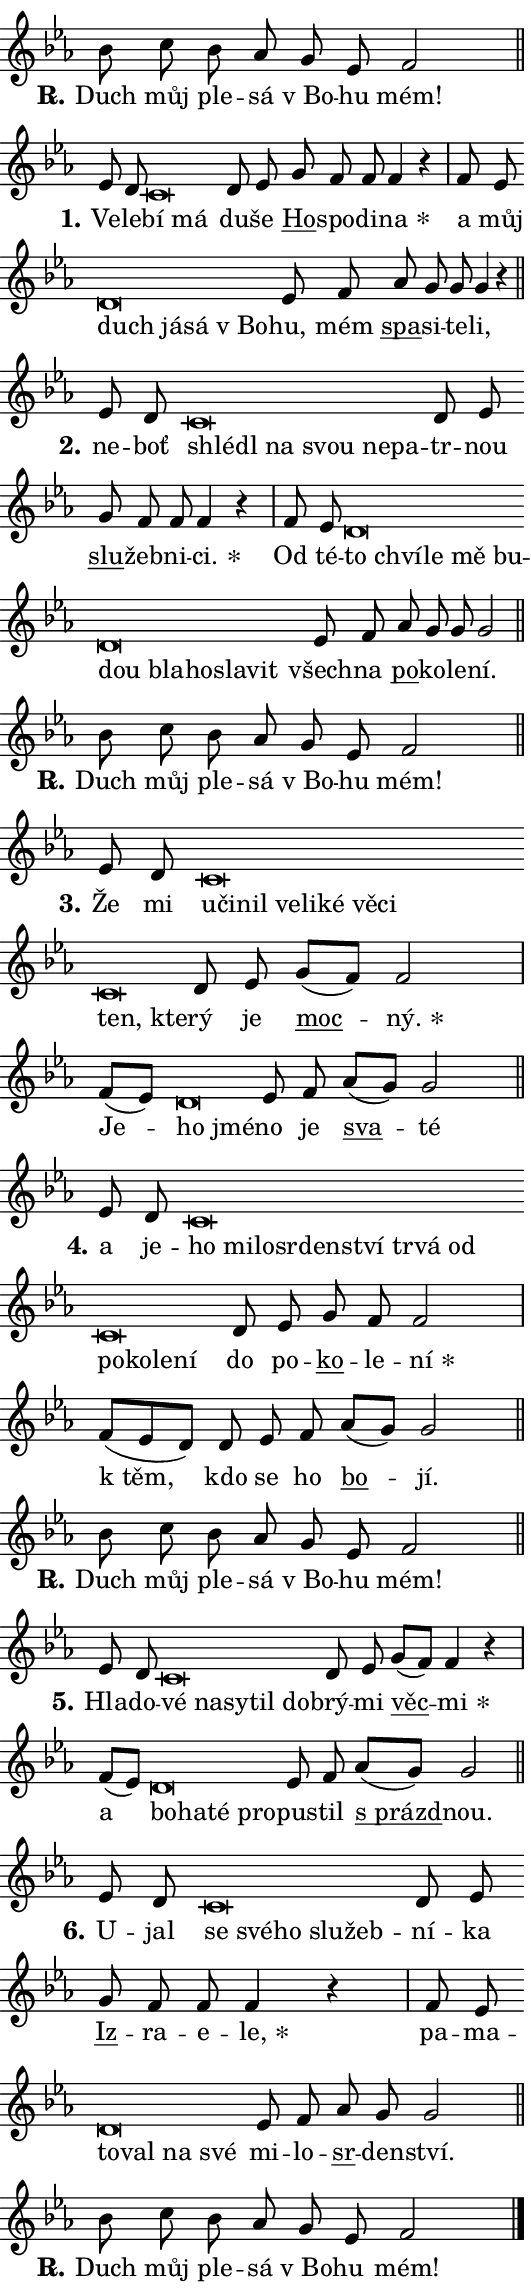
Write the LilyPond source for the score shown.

\version "2.24.0"
\header { tagline = "" }
\paper {
  indent = 0\cm
  top-margin = 0\cm
  right-margin = 0.13\cm % to fit lyric hyphens
  bottom-margin = 0\cm
  left-margin = 0\cm
  paper-width = 9\cm
  page-breaking = #ly:one-page-breaking
  system-system-spacing.basic-distance = #11
  score-system-spacing.basic-distance = #11
  ragged-last = ##f
}


%% Author: Thomas Morley
%% https://lists.gnu.org/archive/html/lilypond-user/2020-05/msg00002.html
#(define (line-position grob)
"Returns position of @var[grob} in current system:
   @code{'start}, if at first time-step
   @code{'end}, if at last time-step
   @code{'middle} otherwise
"
  (let* ((col (ly:item-get-column grob))
         (ln (ly:grob-object col 'left-neighbor))
         (rn (ly:grob-object col 'right-neighbor))
         (col-to-check-left (if (ly:grob? ln) ln col))
         (col-to-check-right (if (ly:grob? rn) rn col))
         (break-dir-left
           (and
             (ly:grob-property col-to-check-left 'non-musical #f)
             (ly:item-break-dir col-to-check-left)))
         (break-dir-right
           (and
             (ly:grob-property col-to-check-right 'non-musical #f)
             (ly:item-break-dir col-to-check-right))))
        (cond ((eqv? 1 break-dir-left) 'start)
              ((eqv? -1 break-dir-right) 'end)
              (else 'middle))))

#(define (tranparent-at-line-position vctor)
  (lambda (grob)
  "Relying on @code{line-position} select the relevant enry from @var{vctor}.
Used to determine transparency,"
    (case (line-position grob)
      ((end) (not (vector-ref vctor 0)))
      ((middle) (not (vector-ref vctor 1)))
      ((start) (not (vector-ref vctor 2))))))

noteHeadBreakVisibility =
#(define-music-function (break-visibility)(vector?)
"Makes @code{NoteHead}s transparent relying on @var{break-visibility}"
#{
  \override NoteHead.transparent =
    #(tranparent-at-line-position break-visibility)
#})

#(define delete-ledgers-for-transparent-note-heads
  (lambda (grob)
    "Reads whether a @code{NoteHead} is transparent.
If so this @code{NoteHead} is removed from @code{'note-heads} from
@var{grob}, which is supposed to be @code{LedgerLineSpanner}.
As a result ledgers are not printed for this @code{NoteHead}"
    (let* ((nhds-array (ly:grob-object grob 'note-heads))
           (nhds-list
             (if (ly:grob-array? nhds-array)
                 (ly:grob-array->list nhds-array)
                 '()))
           ;; Relies on the transparent-property being done before
           ;; Staff.LedgerLineSpanner.after-line-breaking is executed.
           ;; This is fragile ...
           (to-keep
             (remove
               (lambda (nhd)
                 (ly:grob-property nhd 'transparent #f))
               nhds-list)))
      ;; TODO find a better method to iterate over grob-arrays, similiar
      ;; to filter/remove etc for lists
      ;; For now rebuilt from scratch
      (set! (ly:grob-object grob 'note-heads)  '())
      (for-each
        (lambda (nhd)
          (ly:pointer-group-interface::add-grob grob 'note-heads nhd))
        to-keep))))

squashNotes = {
  \override NoteHead.X-extent = #'(-0.2 . 0.2)
  \override NoteHead.Y-extent = #'(-0.75 . 0)
  \override NoteHead.stencil =
    #(lambda (grob)
       (let ((pos (ly:grob-property grob 'staff-position)))
         (begin
           (if (< pos -7) (display "ERROR: Lower brevis then expected\n") (display ""))
           (if (<= pos -6) ly:text-interface::print ly:note-head::print))))
}
unSquashNotes = {
  \revert NoteHead.X-extent
  \revert NoteHead.Y-extent
  \revert NoteHead.stencil
}

hideNotes = \noteHeadBreakVisibility #begin-of-line-visible
unHideNotes = \noteHeadBreakVisibility #all-visible

% work-around for resetting accidentals
% https://lilypond.org/doc/v2.23/Documentation/notation/displaying-rhythms#unmetered-music
cadenzaMeasure = {
  \cadenzaOff
  \partial 1024 s1024
  \cadenzaOn
}

#(define-markup-command (accent layout props text) (markup?)
  "Underline accented syllable"
  (interpret-markup layout props
    #{\markup \override #'(offset . 4.3) \underline { #text }#}))

responsum = \markup \concat {
  "R" \hspace #-1.05 \path #0.1 #'((moveto 0 0.07) (lineto 0.9 0.8)) \hspace #0.05 "."
}

spaceSize = #0.6828661417322834 % exact space size for TeX Gyre Schola

\layout {
  \context {
    \Staff
    \remove "Time_signature_engraver"
    \override LedgerLineSpanner.after-line-breaking = #delete-ledgers-for-transparent-note-heads
  }
  \context {
    \Lyrics {
      \override LyricSpace.minimum-distance = \spaceSize
      \override LyricText.font-name = #"TeX Gyre Schola"
      \override LyricText.font-size = 1
      \override StanzaNumber.font-name = #"TeX Gyre Schola Bold"
      \override StanzaNumber.font-size = 1
    }
  }
  \context {
    \Score 
    \override NoteHead.text =
      #(lambda (grob) 
        (let ((pos (ly:grob-property grob 'staff-position)))
          #{\markup {
            \combine
              \halign #-0.55 \raise #(if (= pos -6) 0 0.5) \override #'(thickness . 2) \draw-line #'(3.2 . 0)
              \musicglyph "noteheads.sM1"
          }#}))
  }
}

% magnetic-lyrics.ily
%
%   written by
%     Jean Abou Samra <jean@abou-samra.fr>
%     Werner Lemberg <wl@gnu.org>
%
%   adapted by
%     Jiri Hon <jiri.hon@gmail.com>
%
% Version 2022-Apr-15

% https://www.mail-archive.com/lilypond-user@gnu.org/msg149350.html

#(define (Left_hyphen_pointer_engraver context)
   "Collect syllable-hyphen-syllable occurrences in lyrics and store
them in properties.  This engraver only looks to the left.  For
example, if the lyrics input is @code{foo -- bar}, it does the
following.

@itemize @bullet
@item
Set the @code{text} property of the @code{LyricHyphen} grob between
@q{foo} and @q{bar} to @code{foo}.

@item
Set the @code{left-hyphen} property of the @code{LyricText} grob with
text @q{foo} to the @code{LyricHyphen} grob between @q{foo} and
@q{bar}.
@end itemize

Use this auxiliary engraver in combination with the
@code{lyric-@/text::@/apply-@/magnetic-@/offset!} hook."
   (let ((hyphen #f)
         (text #f))
     (make-engraver
      (acknowledgers
       ((lyric-syllable-interface engraver grob source-engraver)
        (set! text grob)))
      (end-acknowledgers
       ((lyric-hyphen-interface engraver grob source-engraver)
        ;(when (not (grob::has-interface grob 'lyric-space-interface))
          (set! hyphen grob)));)
      ((stop-translation-timestep engraver)
       (when (and text hyphen)
         (ly:grob-set-object! text 'left-hyphen hyphen))
       (set! text #f)
       (set! hyphen #f)))))

#(define (lyric-text::apply-magnetic-offset! grob)
   "If the space between two syllables is less than the value in
property @code{LyricText@/.details@/.squash-threshold}, move the right
syllable to the left so that it gets concatenated with the left
syllable.

Use this function as a hook for
@code{LyricText@/.after-@/line-@/breaking} if the
@code{Left_@/hyphen_@/pointer_@/engraver} is active."
   (let ((hyphen (ly:grob-object grob 'left-hyphen #f)))
     (when hyphen
       (let ((left-text (ly:spanner-bound hyphen LEFT)))
         (when (grob::has-interface left-text 'lyric-syllable-interface)
           (let* ((common (ly:grob-common-refpoint grob left-text X))
                  (this-x-ext (ly:grob-extent grob common X))
                  (left-x-ext
                   (begin
                     ;; Trigger magnetism for left-text.
                     (ly:grob-property left-text 'after-line-breaking)
                     (ly:grob-extent left-text common X)))
                  ;; `delta` is the gap width between two syllables.
                  (delta (- (interval-start this-x-ext)
                            (interval-end left-x-ext)))
                  (details (ly:grob-property grob 'details))
                  (threshold (assoc-get 'squash-threshold details 0.2)))
             (when (< delta threshold)
               (let* (;; We have to manipulate the input text so that
                      ;; ligatures crossing syllable boundaries are not
                      ;; disabled.  For languages based on the Latin
                      ;; script this is essentially a beautification.
                      ;; However, for non-Western scripts it can be a
                      ;; necessity.
                      (lt (ly:grob-property left-text 'text))
                      (rt (ly:grob-property grob 'text))
                      (is-space (grob::has-interface hyphen 'lyric-space-interface))
                      (space (if is-space " " ""))
                      (extra-delta (if is-space spaceSize 0))
                      ;; Append new syllable.
                      (ltrt-space (if (and (string? lt) (string? rt))
                                (string-append lt space rt)
                                (make-concat-markup (list lt space rt))))
                      ;; Right-align `ltrt` to the right side.
                      (ltrt-space-markup (grob-interpret-markup
                               grob
                               (make-translate-markup
                                (cons (interval-length this-x-ext) 0)
                                (make-right-align-markup ltrt-space)))))
                 (begin
                   ;; Don't print `left-text`.
                   (ly:grob-set-property! left-text 'stencil #f)
                   ;; Set text and stencil (which holds all collected
                   ;; syllables so far) and shift it to the left.
                   (ly:grob-set-property! grob 'text ltrt-space)
                   (ly:grob-set-property! grob 'stencil ltrt-space-markup)
                   (ly:grob-translate-axis! grob (- (- delta extra-delta)) X))))))))))


#(define (lyric-hyphen::displace-bounds-first grob)
   ;; Make very sure this callback isn't triggered too early.
   (let ((left (ly:spanner-bound grob LEFT))
         (right (ly:spanner-bound grob RIGHT)))
     (ly:grob-property left 'after-line-breaking)
     (ly:grob-property right 'after-line-breaking)
     (ly:lyric-hyphen::print grob)))

squashThreshold = #0.4

\layout {
  \context {
    \Lyrics
    \consists #Left_hyphen_pointer_engraver
    \override LyricText.after-line-breaking =
      #lyric-text::apply-magnetic-offset!
    \override LyricHyphen.stencil = #lyric-hyphen::displace-bounds-first
    \override LyricText.details.squash-threshold = \squashThreshold
    \override LyricHyphen.minimum-distance = 0
    \override LyricHyphen.minimum-length = \squashThreshold
  }
}

squashText = \override LyricText.details.squash-threshold = 9999
unSquashText = \override LyricText.details.squash-threshold = \squashThreshold

leftText = \override LyricText.self-alignment-X = #LEFT
unLeftText = \revert LyricText.self-alignment-X

starOffset = #(lambda (grob) 
                (let ((x_offset (ly:self-alignment-interface::aligned-on-x-parent grob)))
                  (if (= x_offset 0) 0 (+ x_offset 1.2))))

star = #(define-music-function (syllable)(string?)
"Append star separator at the end of a syllable"
#{
  \once \override LyricText.X-offset = #starOffset
  \lyricmode { \markup {
    #syllable
    \override #'((font-name . "TeX Gyre Schola Bold")) \hspace #0.2 \lower #0.65 \larger "*"
  } }
#})

starAccent = #(define-music-function (syllable)(string?)
"Append star separator at the end of a syllable and make accent"
#{
  \once \override LyricText.X-offset = #starOffset
  \lyricmode { \markup {
    \accent #syllable
    \override #'((font-name . "TeX Gyre Schola Bold")) \hspace #0.2 \lower #0.65 \larger "*"
  } }
#})

breath = #(define-music-function (syllable)(string?)
"Append breathing indicator at the end of a syllable"
#{
  \lyricmode { \markup { #syllable "+" } }
#})

optionalBreath = #(define-music-function (syllable)(string?)
"Append optional breathing indicator at the end of a syllable"
#{
  \lyricmode { \markup { #syllable "(+)" } }
#})


\score {
    <<
        \new Voice = "melody" { \cadenzaOn \key es \major \relative { bes'8 c bes as g es f2 \cadenzaMeasure \bar "||" \break } }
        \new Lyrics \lyricsto "melody" { \lyricmode { \set stanza = \responsum
Duch můj ple -- sá "v Bo" -- hu mém! } }
    >>
    \layout {}
}

\score {
    <<
        \new Voice = "melody" { \cadenzaOn \key es \major \relative { es'8 d \bar "" \squashNotes c\breve*1/16 \hideNotes \breve*1/16 \bar "" \unHideNotes \unSquashNotes d8 es \bar "" g f f f4 r \cadenzaMeasure \bar "|" f8 es \bar "" \squashNotes d\breve*1/16 \hideNotes \breve*1/16 \bar "" \breve*1/16 \breve*1/16 \bar "" \unHideNotes \unSquashNotes es8 f \bar "" as g g g4 r \cadenzaMeasure \bar "||" \break } }
        \new Lyrics \lyricsto "melody" { \lyricmode { \set stanza = "1."
Ve -- le -- \leftText bí \squashText má \unLeftText \unSquashText du -- še \markup \accent Ho -- spo -- di -- \star na a můj \leftText duch \squashText já -- sá "v Bo" -- \unLeftText \unSquashText hu, mém \markup \accent spa -- si -- te -- li, } }
    >>
    \layout {}
}

\score {
    <<
        \new Voice = "melody" { \cadenzaOn \key es \major \relative { es'8 d \bar "" \squashNotes c\breve*1/16 \hideNotes \breve*1/16 \bar "" \breve*1/16 \bar "" \breve*1/16 \bar "" \breve*1/16 \breve*1/16 \bar "" \unHideNotes \unSquashNotes d8 es \bar "" g f f f4 r \cadenzaMeasure \bar "|" f8 es \bar "" \squashNotes d\breve*1/16 \hideNotes \breve*1/16 \bar "" \breve*1/16 \bar "" \breve*1/16 \bar "" \breve*1/16 \bar "" \breve*1/16 \bar "" \breve*1/16 \bar "" \breve*1/16 \bar "" \breve*1/16 \breve*1/16 \bar "" \unHideNotes \unSquashNotes es8 f \bar "" as g g g2 \cadenzaMeasure \bar "||" \break } }
        \new Lyrics \lyricsto "melody" { \lyricmode { \set stanza = "2."
ne -- boť \leftText shlé -- \squashText dl na svou ne -- pa -- \unLeftText \unSquashText tr -- nou \markup \accent slu -- žeb -- ni -- \star ci. Od té -- \leftText to \squashText chví -- le mě bu -- dou bla -- ho -- sla -- vit \unLeftText \unSquashText všech -- na \markup \accent po -- ko -- le -- ní. } }
    >>
    \layout {}
}

\score {
    <<
        \new Voice = "melody" { \cadenzaOn \key es \major \relative { bes'8 c bes as g es f2 \cadenzaMeasure \bar "||" \break } }
        \new Lyrics \lyricsto "melody" { \lyricmode { \set stanza = \responsum
Duch můj ple -- sá "v Bo" -- hu mém! } }
    >>
    \layout {}
}

\score {
    <<
        \new Voice = "melody" { \cadenzaOn \key es \major \relative { es'8 d \bar "" \squashNotes c\breve*1/16 \hideNotes \breve*1/16 \bar "" \breve*1/16 \bar "" \breve*1/16 \bar "" \breve*1/16 \bar "" \breve*1/16 \bar "" \breve*1/16 \bar "" \breve*1/16 \bar "" \breve*1/16 \breve*1/16 \bar "" \unHideNotes \unSquashNotes d8 es \bar "" g[( f)] f2 \cadenzaMeasure \bar "|" f8[( es)] \bar "" \squashNotes d\breve*1/16 \hideNotes \breve*1/16 \bar "" \unHideNotes \unSquashNotes es8 f \bar "" as[( g)] g2 \cadenzaMeasure \bar "||" \break } }
        \new Lyrics \lyricsto "melody" { \lyricmode { \set stanza = "3."
Že mi \leftText u -- \squashText či -- nil ve -- li -- ké vě -- ci ten, kte -- \unLeftText \unSquashText rý je \markup \accent moc -- \star ný. Je -- \leftText ho \squashText jmé -- \unLeftText \unSquashText no je \markup \accent sva -- té } }
    >>
    \layout {}
}

\score {
    <<
        \new Voice = "melody" { \cadenzaOn \key es \major \relative { es'8 d \bar "" \squashNotes c\breve*1/16 \hideNotes \breve*1/16 \bar "" \breve*1/16 \bar "" \breve*1/16 \bar "" \breve*1/16 \bar "" \breve*1/16 \bar "" \breve*1/16 \bar "" \breve*1/16 \bar "" \breve*1/16 \bar "" \breve*1/16 \bar "" \breve*1/16 \bar "" \breve*1/16 \breve*1/16 \bar "" \unHideNotes \unSquashNotes d8 es \bar "" g f f2 \cadenzaMeasure \bar "|" f8[( es d)] d es8 f \bar "" as[( g)] g2 \cadenzaMeasure \bar "||" \break } }
        \new Lyrics \lyricsto "melody" { \lyricmode { \set stanza = "4."
a je -- \leftText ho \squashText mi -- lo -- sr -- den -- ství tr -- vá od po -- ko -- le -- ní \unLeftText \unSquashText do po -- \markup \accent ko -- le -- \star ní "k těm," kdo se ho \markup \accent bo -- jí. } }
    >>
    \layout {}
}

\score {
    <<
        \new Voice = "melody" { \cadenzaOn \key es \major \relative { bes'8 c bes as g es f2 \cadenzaMeasure \bar "||" \break } }
        \new Lyrics \lyricsto "melody" { \lyricmode { \set stanza = \responsum
Duch můj ple -- sá "v Bo" -- hu mém! } }
    >>
    \layout {}
}

\score {
    <<
        \new Voice = "melody" { \cadenzaOn \key es \major \relative { es'8 d \bar "" \squashNotes c\breve*1/16 \hideNotes \breve*1/16 \bar "" \breve*1/16 \bar "" \breve*1/16 \breve*1/16 \bar "" \unHideNotes \unSquashNotes d8 es \bar "" g[( f)] f4 r \cadenzaMeasure \bar "|" f8[( es)] \bar "" \squashNotes d\breve*1/16 \hideNotes \breve*1/16 \bar "" \breve*1/16 \breve*1/16 \bar "" \unHideNotes \unSquashNotes es8 f \bar "" as[( g)] g2 \cadenzaMeasure \bar "||" \break } }
        \new Lyrics \lyricsto "melody" { \lyricmode { \set stanza = "5."
Hla -- do -- \leftText vé \squashText na -- sy -- til do -- \unLeftText \unSquashText brý -- mi \markup \accent věc -- \star mi a \leftText bo -- \squashText ha -- té pro -- \unLeftText \unSquashText pu -- stil \markup \accent "s prázd" -- nou. } }
    >>
    \layout {}
}

\score {
    <<
        \new Voice = "melody" { \cadenzaOn \key es \major \relative { es'8 d \bar "" \squashNotes c\breve*1/16 \hideNotes \breve*1/16 \bar "" \breve*1/16 \bar "" \breve*1/16 \breve*1/16 \bar "" \unHideNotes \unSquashNotes d8 es \bar "" g f f f4 r \cadenzaMeasure \bar "|" f8 es \bar "" \squashNotes d\breve*1/16 \hideNotes \breve*1/16 \bar "" \breve*1/16 \breve*1/16 \bar "" \unHideNotes \unSquashNotes es8 f \bar "" as g g2 \cadenzaMeasure \bar "||" \break } }
        \new Lyrics \lyricsto "melody" { \lyricmode { \set stanza = "6."
U -- jal \leftText se \squashText své -- ho slu -- žeb -- \unLeftText \unSquashText ní -- ka \markup \accent Iz -- ra -- e -- \star le, pa -- ma -- \leftText to -- \squashText val na své \unLeftText \unSquashText mi -- lo -- \markup \accent sr -- den -- ství. } }
    >>
    \layout {}
}

\score {
    <<
        \new Voice = "melody" { \cadenzaOn \key es \major \relative { bes'8 c bes as g es f2 \cadenzaMeasure \bar "||" \break } \bar "|." }
        \new Lyrics \lyricsto "melody" { \lyricmode { \set stanza = \responsum
Duch můj ple -- sá "v Bo" -- hu mém! } }
    >>
    \layout {}
}
